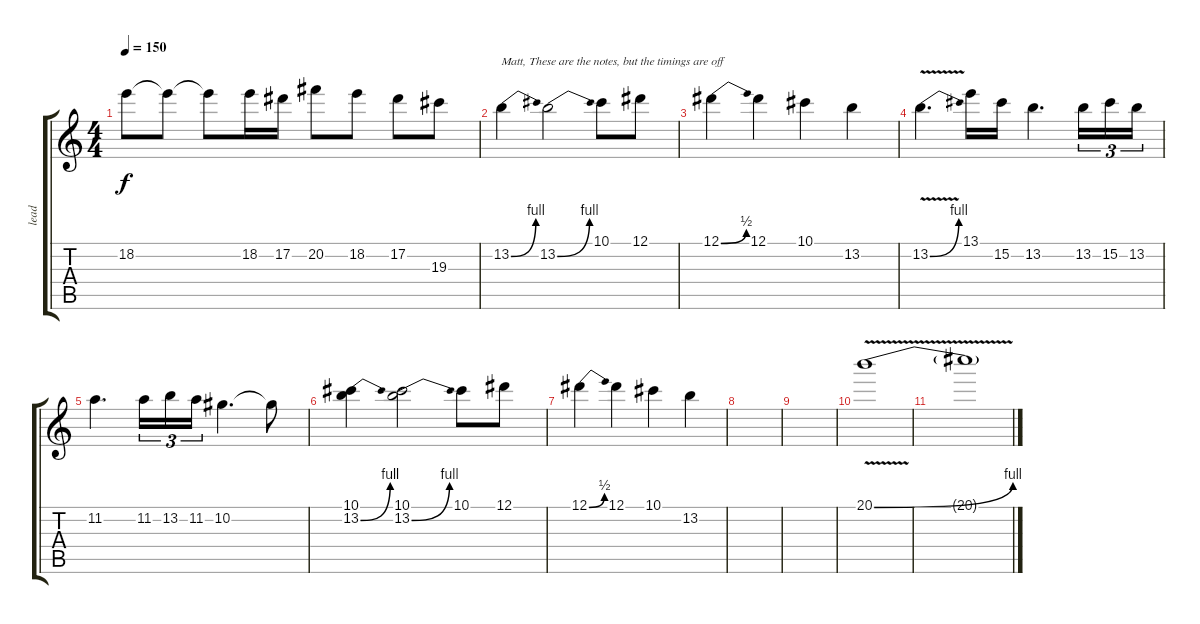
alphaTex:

\track ("lead" "lead") {instrument distortionguitar}
\staff {score tabs}
\tuning (Eb4 Bb3 Gb3 Db3 Ab2 Db2) {hide}
\ts (4 4)
\tempo 150
\clef g2
\ks c
18.2.8{dy f} 18.2{t}.8 18.2{t}.8 18.2.16 17.2.16 20.2.8 18.2.8 17.2.8 19.3.8 |
13.2{be (bend 0 0 60 4)}.4{txt "Matt, These are the notes, but the timings are off"} 13.2{be (bend 0 0 60 4)}.2 10.1.8 12.1.8 |
12.1{be (bend 0 0 60 2)}.4 12.1.4 10.1.4 13.2.4 |
13.2{be (bend 0 0 60 4) v}.4{d} 13.1.16 15.2.16 13.2.4{d} 13.2.16{tu (3 2)} 15.2.16{tu (3 2)} 13.2.16{tu (3 2)} |
11.2.4{d} 11.2.16{tu (3 2)} 13.2.16{tu (3 2)} 11.2.16{tu (3 2)} 10.2.4{d} 10.2{t}.8 |
(10.1 13.2{be (bend 0 0 60 4)}).4 (10.1 13.2{be (bend 0 0 60 4)}).2 10.1.8 12.1.8 |
12.1{be (bend 0 0 60 2)}.4 12.1.4 10.1.4 13.2.4 |
|
|
20.1{be (bend 0 0 60 4) v}.1 |
20.1{t}.1
